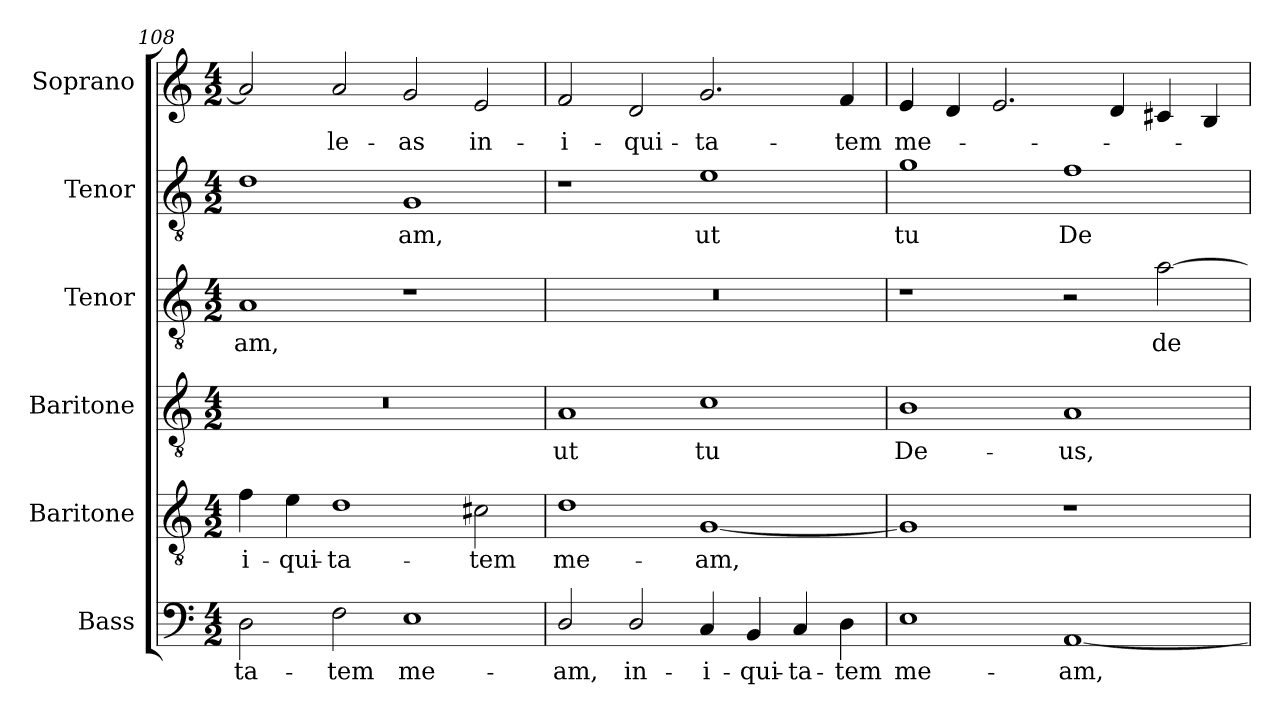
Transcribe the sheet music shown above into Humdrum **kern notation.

**kern	**text	**kern	**text	**kern	**text	**kern	**text	**kern	**text	**kern	**text
*part6	*part6	*part5	*part5	*part4	*part4	*part3	*part3	*part2	*part2	*part1	*part1
*staff6	*staff6	*staff5	*staff5	*staff4	*staff4	*staff3	*staff3	*staff2	*staff2	*staff1	*staff1
*I"Bass	*	*I"Baritone	*	*I"Baritone	*	*I"Tenor	*	*I"Tenor	*	*I"Soprano	*
*I'B.	*	*I'Bar.	*	*I'Bar.	*	*I'T.	*	*I'T.	*	*I'S.	*
*clefF4	*	*clefGv2	*	*clefGv2	*	*clefGv2	*	*clefGv2	*	*clefG2	*
*	*	*ITrd7c12	*	*ITrd7c12	*	*ITrd7c12	*	*ITrd7c12	*	*	*
*k[]	*	*k[]	*	*k[]	*	*k[]	*	*k[]	*	*k[]	*
*C:	*	*C:	*	*C:	*	*C:	*	*C:	*	*C:	*
*M4/2	*	*M4/2	*	*M4/2	*	*M4/2	*	*M4/2	*	*M4/2	*
=108	=108	=108	=108	=108	=108	=108	=108	=108	=108	=108	=108
!	!LO:LY:b:color=#000000	!	!	!	!	!	!	!	!	!	!
!	!	!	!LO:LY:b:color=#000000	!LO:N:vis=1	!	!	!	!	!	!	!
!	!	!	!	!	!	!	!LO:LY:b:color=#000000	!	!	!	!
2Di\	-ta-	4Fi\	-i-	0r	.	1AAi	-am,	1Di	.	2ai/]	.
!	!	!	!LO:LY:b:color=#000000	!	!	!	!	!	!	!	!
.	.	4Ei\	-qui-	.	.	.	.	.	.	.	.
!	!LO:LY:b:color=#000000	!	!	!	!	!	!	!	!	!	!
!	!	!	!LO:LY:b:color=#000000	!	!	!	!	!	!	!	!
!	!	!	!	!	!	!	!	!	!	!	!LO:LY:b:color=#000000
2Fi\	-tem	1Di	-ta-	.	.	.	.	.	.	2ai/	-le-
!	!LO:LY:b:color=#000000	!	!	!	!	!	!	!	!	!	!
!	!	!	!	!	!	!	!	!	!LO:LY:b:color=#000000	!	!
!	!	!	!	!	!	!	!	!	!	!	!LO:LY:b:color=#000000
1Ei	me-	.	.	.	.	1r	.	1GGi	-am,	2gi/	-as
!	!	!	!LO:LY:b:color=#000000	!	!	!	!	!	!	!	!
!	!	!	!	!	!	!	!	!	!	!	!LO:LY:b:color=#000000
.	.	2C#Xi\	-tem	.	.	.	.	.	.	2ei/	in-
!!LO:PB:g=z
=109	=109	=109	=109	=109	=109	=109	=109	=109	=109	=109	=109
!	!LO:LY:b:color=#000000	!	!	!	!	!	!	!	!	!	!
!	!	!	!LO:LY:b:color=#000000	!	!	!	!	!	!	!	!
!	!	!	!	!	!LO:LY:b:color=#000000	!LO:N:vis=1	!	!	!	!	!
!	!	!	!	!	!	!	!	!	!	!	!LO:LY:b:color=#000000
2Di/	-am,	1Di	me-	1AAi	ut	0r	.	1r	.	2fi/	-i-
!	!LO:LY:b:color=#000000	!	!	!	!	!	!	!	!	!	!
!	!	!	!	!	!	!	!	!	!	!	!LO:LY:b:color=#000000
2Di/	in-	.	.	.	.	.	.	.	.	2di/	-qui-
!	!LO:LY:b:color=#000000	!	!	!	!	!	!	!	!	!	!
!	!	!	!LO:LY:b:color=#000000	!	!	!	!	!	!	!	!
!	!	!	!	!	!LO:LY:b:color=#000000	!	!	!	!	!	!
!	!	!	!	!	!	!	!	!	!LO:LY:b:color=#000000	!	!
!	!	!	!	!	!	!	!	!	!	!	!LO:LY:b:color=#000000
4Ci/	-i-	[1GGi	-am,	1Ci	tu	.	.	1Ei	ut	2.gi/	-ta-
!	!LO:LY:b:color=#000000	!	!	!	!	!	!	!	!	!	!
4BBi/	-qui-	.	.	.	.	.	.	.	.	.	.
!	!LO:LY:b:color=#000000	!	!	!	!	!	!	!	!	!	!
4Ci/	-ta-	.	.	.	.	.	.	.	.	.	.
!	!LO:LY:b:color=#000000	!	!	!	!	!	!	!	!	!	!
!	!	!	!	!	!	!	!	!	!	!	!LO:LY:b:color=#000000
4Di\	-tem	.	.	.	.	.	.	.	.	4fi/	-tem
=110	=110	=110	=110	=110	=110	=110	=110	=110	=110	=110	=110
!	!LO:LY:b:color=#000000	!	!	!	!	!	!	!	!	!	!
!	!	!	!	!	!LO:LY:b:color=#000000	!	!	!	!	!	!
!	!	!	!	!	!	!	!	!	!LO:LY:b:color=#000000	!	!
!	!	!	!	!	!	!	!	!	!	!	!LO:LY:b:color=#000000
1Ei	me-	1GGi]	.	1BBi	De-	1r	.	1Gi	tu	4ei/	me-
.	.	.	.	.	.	.	.	.	.	4di/	.
.	.	.	.	.	.	.	.	.	.	2.ei/	.
!	!LO:LY:b:color=#000000	!	!	!	!	!	!	!	!	!	!
!	!	!	!	!	!LO:LY:b:color=#000000	!	!	!	!	!	!
!	!	!	!	!	!	!	!	!	!LO:LY:b:color=#000000	!	!
[1AAi	-am,	1r	.	1AAi	-us,	2r	.	1Fi	De-	.	.
.	.	.	.	.	.	.	.	.	.	4di/	.
!	!	!	!	!	!	!	!LO:LY:b:color=#000000	!	!	!	!
.	.	.	.	.	.	[2Ai\	de-	.	.	4c#Xi/	.
.	.	.	.	.	.	.	.	.	.	4Bi/	.
=	=	=	=	=	=	=	=	=	=	=	=
*-	*-	*-	*-	*-	*-	*-	*-	*-	*-	*-	*-
